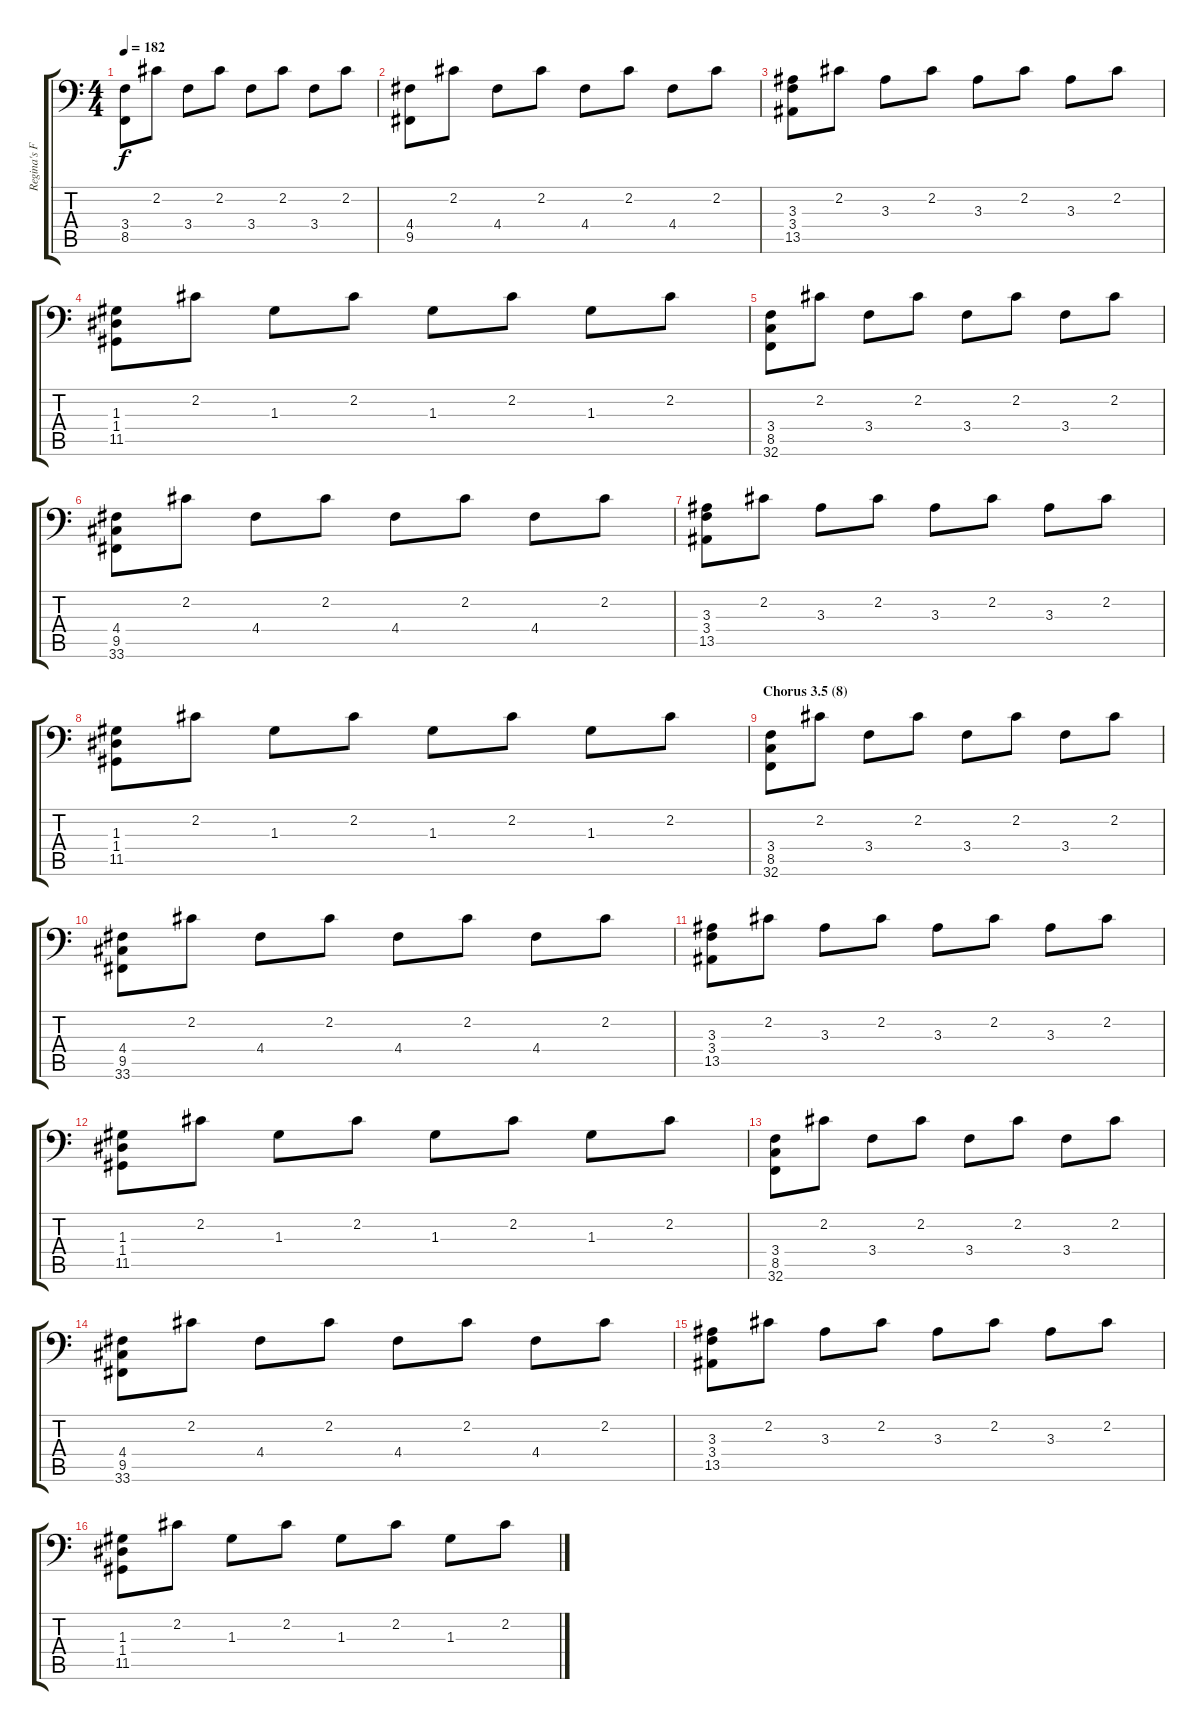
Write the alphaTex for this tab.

\track ("Regina's Fingers" "Regina's F") {instrument brightacousticpiano}
\staff {score tabs}
\tuning (E4 B3 G3 D3 A1 E0) {hide}
\ts (4 4)
\tempo 182
\clef f4
\ks c
(3.4 8.5).8{dy f} 2.2.8 3.4.8 2.2.8 3.4.8 2.2.8 3.4.8 2.2.8 |
(4.4 9.5).8 2.2.8 4.4.8 2.2.8 4.4.8 2.2.8 4.4.8 2.2.8 |
(3.3 3.4 13.5).8 2.2.8 3.3.8 2.2.8 3.3.8 2.2.8 3.3.8 2.2.8 |
(1.3 1.4 11.5).8 2.2.8 1.3.8 2.2.8 1.3.8 2.2.8 1.3.8 2.2.8 |
(3.4 8.5 32.6).8 2.2.8 3.4.8 2.2.8 3.4.8 2.2.8 3.4.8 2.2.8 |
(4.4 9.5 33.6).8 2.2.8 4.4.8 2.2.8 4.4.8 2.2.8 4.4.8 2.2.8 |
(3.3 3.4 13.5).8 2.2.8 3.3.8 2.2.8 3.3.8 2.2.8 3.3.8 2.2.8 |
(1.3 1.4 11.5).8 2.2.8 1.3.8 2.2.8 1.3.8 2.2.8 1.3.8 2.2.8 |
\section ("" "Chorus 3.5 (8)")
(3.4 8.5 32.6).8 2.2.8 3.4.8 2.2.8 3.4.8 2.2.8 3.4.8 2.2.8 |
(4.4 9.5 33.6).8 2.2.8 4.4.8 2.2.8 4.4.8 2.2.8 4.4.8 2.2.8 |
(3.3 3.4 13.5).8 2.2.8 3.3.8 2.2.8 3.3.8 2.2.8 3.3.8 2.2.8 |
(1.3 1.4 11.5).8 2.2.8 1.3.8 2.2.8 1.3.8 2.2.8 1.3.8 2.2.8 |
(3.4 8.5 32.6).8 2.2.8 3.4.8 2.2.8 3.4.8 2.2.8 3.4.8 2.2.8 |
(4.4 9.5 33.6).8 2.2.8 4.4.8 2.2.8 4.4.8 2.2.8 4.4.8 2.2.8 |
(3.3 3.4 13.5).8 2.2.8 3.3.8 2.2.8 3.3.8 2.2.8 3.3.8 2.2.8 |
(1.3 1.4 11.5).8 2.2.8 1.3.8 2.2.8 1.3.8 2.2.8 1.3.8 2.2.8
